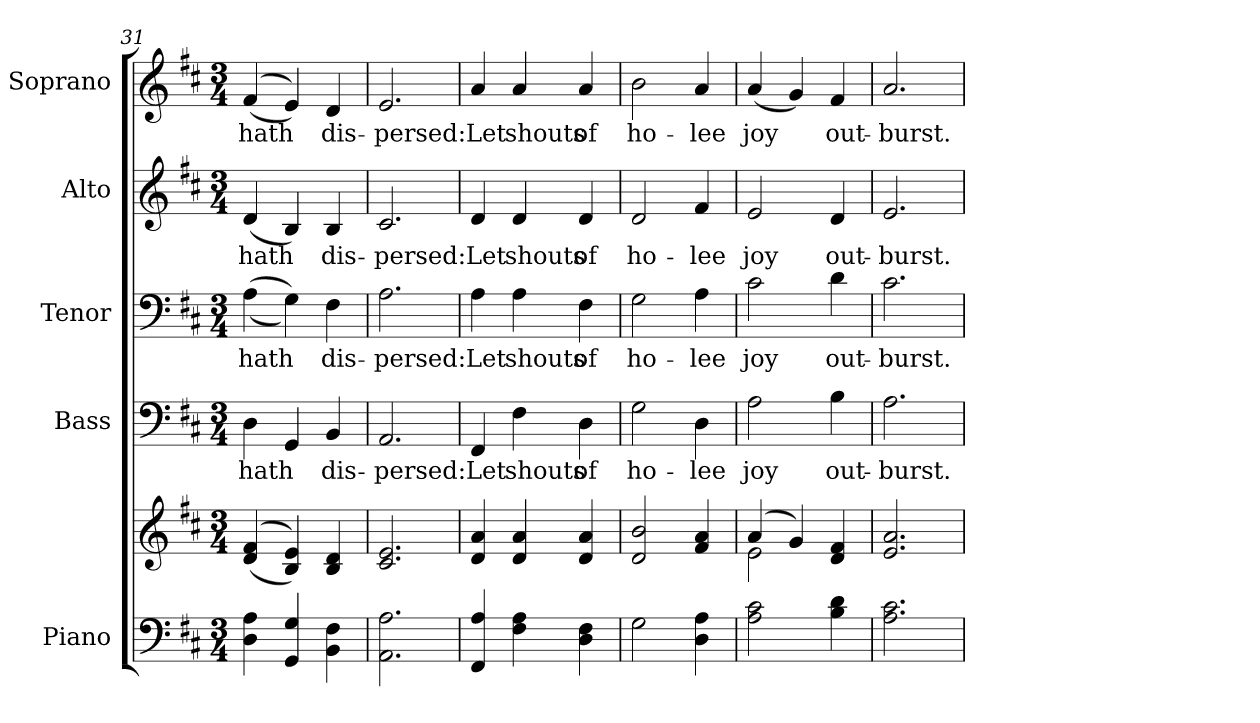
**kern	**kern	**kern	**text	**kern	**text	**kern	**text	**kern	**text
*part5	*part5	*part4	*part4	*part3	*part3	*part2	*part2	*part1	*part1
*staff6	*staff5	*staff4	*staff4	*staff3	*staff3	*staff2	*staff2	*staff1	*staff1
*I"Piano	*	*I"Bass	*	*I"Tenor	*	*I"Alto	*	*I"Soprano	*
*I'Pno.	*	*I'B.	*	*I'T.	*	*I'A.	*	*I'S.	*
*clefF4	*clefG2	*clefF4	*	*clefF4	*	*clefG2	*	*clefG2	*
*k[f#c#]	*k[f#c#]	*k[f#c#]	*	*k[f#c#]	*	*k[f#c#]	*	*k[f#c#]	*
*D:	*D:	*D:	*	*D:	*	*D:	*	*D:	*
*M3/4	*M3/4	*M3/4	*	*M3/4	*	*M3/4	*	*M3/4	*
=31	=31	=31	=31	=31	=31	=31	=31	=31	=31
!	!	!	!LO:LY:b:color=#000000	!	!	!	!	!	!
!	!	!	!	!	!LO:LY:b:color=#000000	!	!	!	!
!	!	!	!	!	!	!	!LO:LY:b:color=#000000	!	!
!	!	!	!	!	!	!	!	!	!LO:LY:b:color=#000000
4Di\ 4Ai	((4di/ 4f#i	4Di\	hath	((4Ai\	hath	(4di/	hath	((4f#i/	hath
4GGi/ 4Gi	4Bi/ 4ei))	4GGi/	.	4Gi\))	.	4Bi/)	.	4ei/))	.
!	!	!	!LO:LY:b:color=#000000	!	!	!	!	!	!
!	!	!	!	!	!LO:LY:b:color=#000000	!	!	!	!
!	!	!	!	!	!	!	!LO:LY:b:color=#000000	!	!
!	!	!	!	!	!	!	!	!	!LO:LY:b:color=#000000
4BBi\ 4F#i	4Bi/ 4di	4BBi/	dis-	4F#i\	dis-	4Bi/	dis-	4di/	dis-
=32	=32	=32	=32	=32	=32	=32	=32	=32	=32
!	!	!	!LO:LY:b:color=#000000	!	!	!	!	!	!
!	!	!	!	!	!LO:LY:b:color=#000000	!	!	!	!
!	!	!	!	!	!	!	!LO:LY:b:color=#000000	!	!
!	!	!	!	!	!	!	!	!	!LO:LY:b:color=#000000
2.AAi\ 2.Ai	2.c#i/ 2.ei	2.AAi/	-persed:	2.Ai\	-persed:	2.c#i/	-persed:	2.ei/	-persed:
!!LO:PB:g=z
=33	=33	=33	=33	=33	=33	=33	=33	=33	=33
!	!	!	!LO:LY:b:color=#000000	!	!	!	!	!	!
!	!	!	!	!	!LO:LY:b:color=#000000	!	!	!	!
!	!	!	!	!	!	!	!LO:LY:b:color=#000000	!	!
!	!	!	!	!	!	!	!	!	!LO:LY:b:color=#000000
4FF#i/ 4Ai	4di/ 4ai	4FF#i/	Let	4Ai\	Let	4di/	Let	4ai/	Let
!	!	!	!LO:LY:b:color=#000000	!	!	!	!	!	!
!	!	!	!	!	!LO:LY:b:color=#000000	!	!	!	!
!	!	!	!	!	!	!	!LO:LY:b:color=#000000	!	!
!	!	!	!	!	!	!	!	!	!LO:LY:b:color=#000000
4F#i\ 4Ai	4di/ 4ai	4F#i\	shouts	4Ai\	shouts	4di/	shouts	4ai/	shouts
!	!	!	!LO:LY:b:color=#000000	!	!	!	!	!	!
!	!	!	!	!	!LO:LY:b:color=#000000	!	!	!	!
!	!	!	!	!	!	!	!LO:LY:b:color=#000000	!	!
!	!	!	!	!	!	!	!	!	!LO:LY:b:color=#000000
4Di\ 4F#i	4di/ 4ai	4Di\	of	4F#i\	of	4di/	of	4ai/	of
=34	=34	=34	=34	=34	=34	=34	=34	=34	=34
!	!	!	!LO:LY:b:color=#000000	!	!	!	!	!	!
!	!	!	!	!	!LO:LY:b:color=#000000	!	!	!	!
!	!	!	!	!	!	!	!LO:LY:b:color=#000000	!	!
!	!	!	!	!	!	!	!	!	!LO:LY:b:color=#000000
2Gi\	2di/ 2bi	2Gi\	ho-	2Gi\	ho-	2di/	ho-	2bi\	ho-
!	!	!	!LO:LY:b:color=#000000	!	!	!	!	!	!
!	!	!	!	!	!LO:LY:b:color=#000000	!	!	!	!
!	!	!	!	!	!	!	!LO:LY:b:color=#000000	!	!
!	!	!	!	!	!	!	!	!	!LO:LY:b:color=#000000
4Di\ 4Ai	4f#i/ 4ai	4Di\	-lee	4Ai\	-lee	4f#i/	-lee	4ai/	-lee
=35	=35	=35	=35	=35	=35	=35	=35	=35	=35
*	*^	*	*	*	*	*	*	*	*
!	!	!	!	!LO:LY:b:color=#000000	!	!	!	!	!	!
!	!	!	!	!	!	!LO:LY:b:color=#000000	!	!	!	!
!	!	!	!	!	!	!	!	!LO:LY:b:color=#000000	!	!
!	!	!	!	!	!	!	!	!	!	!LO:LY:b:color=#000000
2Ai\ 2c#i	(4ai/	2ei\	2Ai\	joy	2c#i\	joy	2ei/	joy	(4ai/	joy
.	4gi/)	.	.	.	.	.	.	.	4gi/)	.
!	!	!	!	!LO:LY:b:color=#000000	!	!	!	!	!	!
!	!	!	!	!	!	!LO:LY:b:color=#000000	!	!	!	!
!	!	!	!	!	!	!	!	!LO:LY:b:color=#000000	!	!
!	!	!	!	!	!	!	!	!	!	!LO:LY:b:color=#000000
4Bi\ 4di	4di/ 4f#i	4ryy	4Bi\	out-	4di\	out-	4di/	out-	4f#i/	out-
*	*v	*v	*	*	*	*	*	*	*	*
!!LO:PB:g=z
=36	=36	=36	=36	=36	=36	=36	=36	=36	=36
*	*^	*	*	*	*	*	*	*	*
!	!	!	!	!LO:LY:b:color=#000000	!	!	!	!	!	!
*	*v	*v	*	*	*	*	*	*	*	*
*	*^	*	*	*	*	*	*	*	*
!	!	!	!	!	!	!LO:LY:b:color=#000000	!	!	!	!
*	*v	*v	*	*	*	*	*	*	*	*
*	*^	*	*	*	*	*	*	*	*
!	!	!	!	!	!	!	!	!LO:LY:b:color=#000000	!	!
*	*v	*v	*	*	*	*	*	*	*	*
*	*^	*	*	*	*	*	*	*	*
!	!	!	!	!	!	!	!	!	!	!LO:LY:b:color=#000000
*	*v	*v	*	*	*	*	*	*	*	*
2.Ai\ 2.c#i	2.ei/ 2.ai	2.Ai\	-burst.	2.c#i\	-burst.	2.ei/	-burst.	2.ai/	-burst.
=	=	=	=	=	=	=	=	=	=
*-	*-	*-	*-	*-	*-	*-	*-	*-	*-
